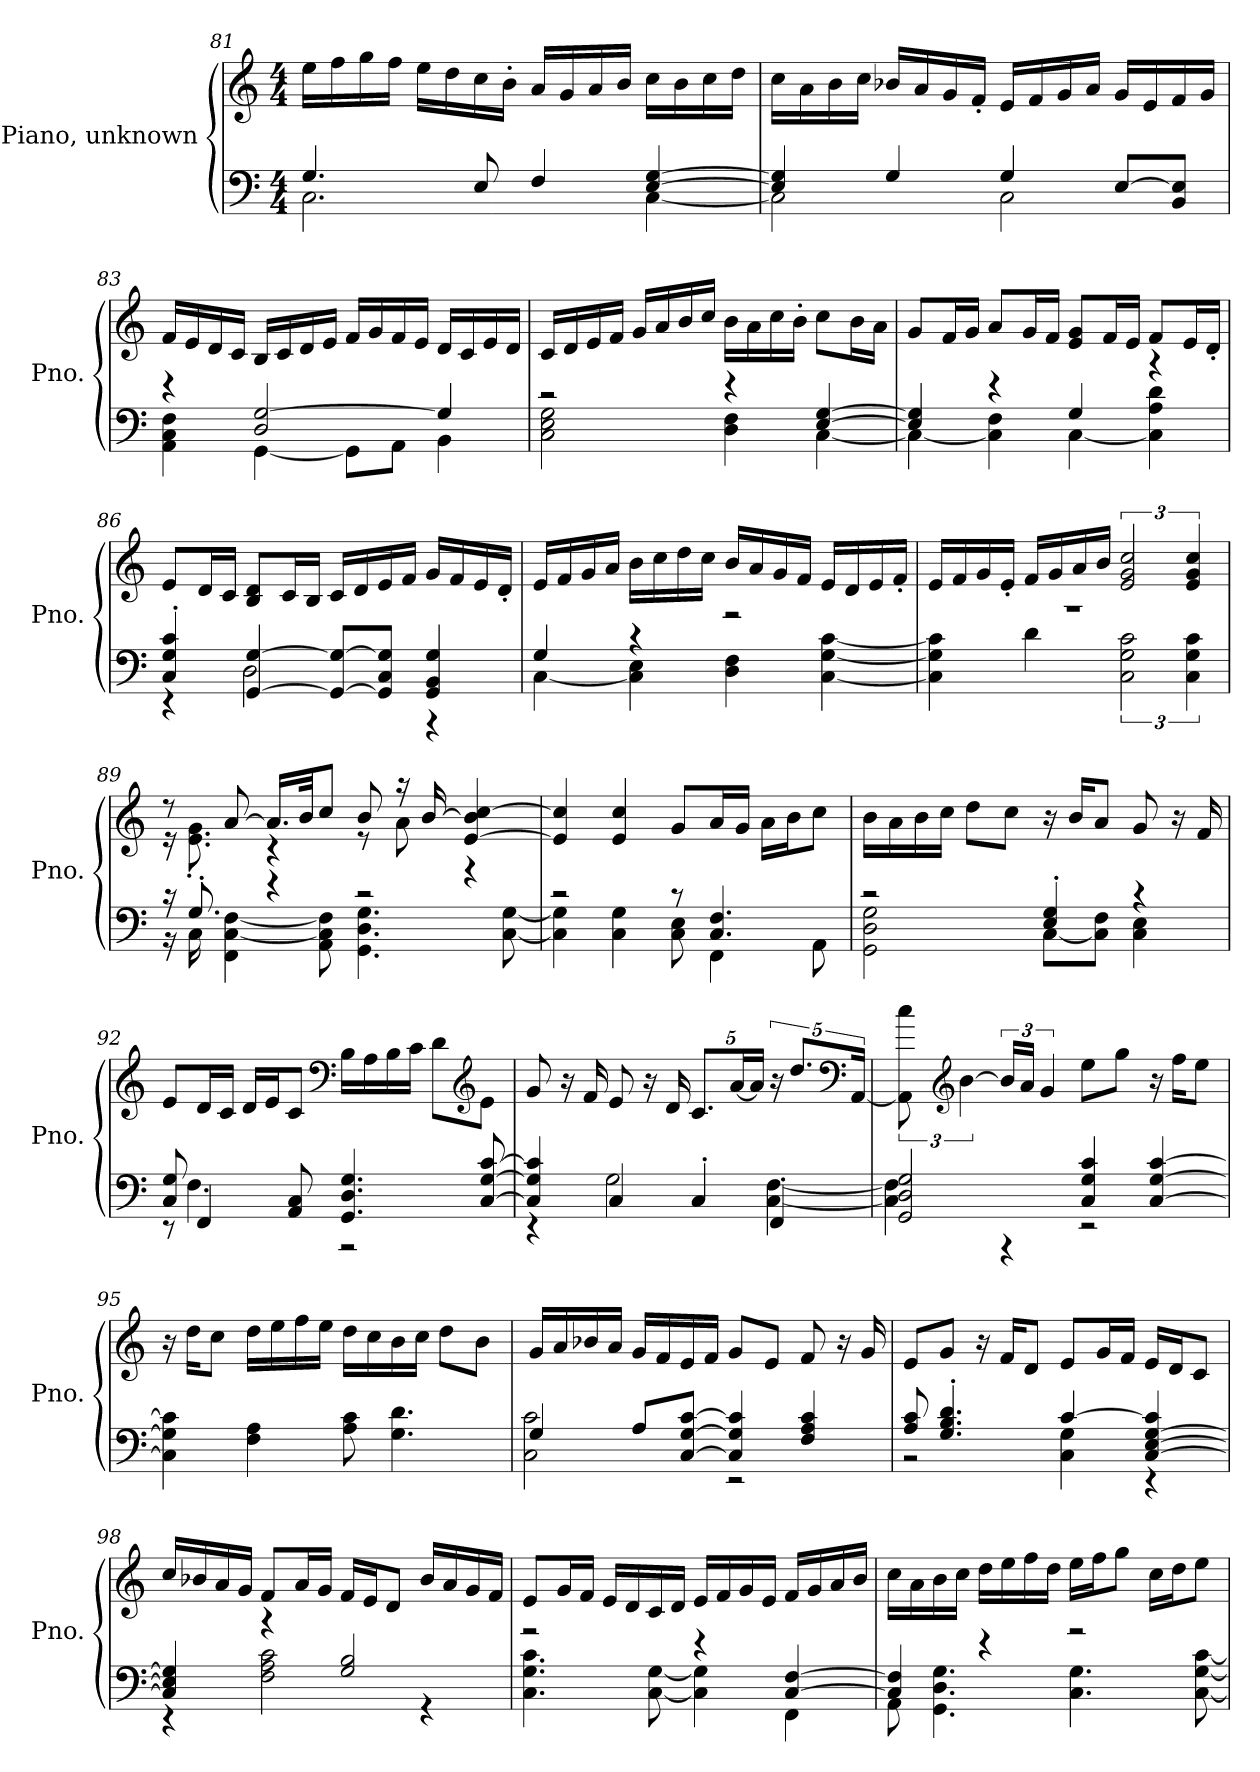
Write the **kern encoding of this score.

**kern	**kern
*part1	*part1
*staff2	*staff1
*I"Piano, unknown	*
*I'Pno.	*
*clefF4	*clefG2
*k[]	*k[]
*M4/4	*M4/4
=81	=81
*^	*
4.G/	2.C\	16ee\LL
.	.	16ff\
.	.	16gg\
.	.	16ff\JJ
.	.	16ee\LL
.	.	16dd\
8E/	.	16cc\
.	.	16b'\JJ
4F/	.	16a/LL
.	.	16g/
.	.	16a/
.	.	16b/JJ
[4E/ [4G/	[4C\	16cc\LL
.	.	16b\
.	.	16cc\
.	.	16dd\JJ
!!LO:LB:g=z
=82	=82	=82
4E/] 4G/]	2C\]	16cc\LL
.	.	16a\
.	.	16b\
.	.	16cc\JJ
4G/	.	16b-X/LL
.	.	16a/
.	.	16g/
.	.	16f'/JJ
4G/	2C\	16e/LL
.	.	16f/
.	.	16g/
.	.	16a/JJ
[8E/L	.	16g/LL
.	.	16e/
8BB/ 8E/]J	.	16f/
.	.	16g/JJ
=83	=83	=83
4r	4AA\ 4C\ 4F\	16f/LL
.	.	16e/
.	.	16d/
.	.	16c/JJ
2D/ [2G/	[4GG\	16B/LL
.	.	16c/
.	.	16d/
.	.	16e/JJ
.	8GG\L]	16f/LL
.	.	16g/
.	8AA\J	16f/
.	.	16e/JJ
4G/]	4BB\	16d/LL
.	.	16c/
.	.	16e/
.	.	16d/JJ
!!LO:LB:g=z
=84	=84	=84
2r	2C\ 2E\ 2G\	16c/LL
.	.	16d/
.	.	16e/
.	.	16f/JJ
.	.	16g/LL
.	.	16a/
.	.	16b/
.	.	16cc/JJ
4r	4D\ 4F\	16b\LL
.	.	16a\
.	.	16cc\
.	.	16b'\JJ
[4E/ [4G/	[4C\	8cc\L
.	.	16b\L
.	.	16a\JJ
=85	=85	=85
4E/] 4G/]	4C\_	8g/L
.	.	16f/L
.	.	16g/JJ
4r	4C\] 4F\	8a/L
.	.	16g/L
.	.	16f/JJ
4G/	[4C\	8e/ 8g/L
.	.	16f/L
.	.	16e/JJ
4r	4C\] 4A\ 4d\	8f/L
.	.	16e/L
.	.	16d'/JJ
=86	=86	=86
4C/' 4G/' 4c/'	4r	8e/L
.	.	16d/L
.	.	16c/JJ
[4GG/ [4G/	2D\	8B/ 8d/L
.	.	16c/L
.	.	16B/JJ
8GG/_ 8G/_L	.	16c/LL
.	.	16d/
8GG/] 8C/ 8G/]J	.	16e/
.	.	16f/JJ
4GG/ 4BB/ 4G/	4r	16g/LL
.	.	16f/
.	.	16e/
.	.	16d'/JJ
!!LO:LB:g=z
=87	=87	=87
4G/	[4C\	16e/LL
.	.	16f/
.	.	16g/
.	.	16a/JJ
4r	4C\] 4E\	16b\LL
.	.	16cc\
.	.	16dd\
.	.	16cc\JJ
2r	4D\ 4F\	16b/LL
.	.	16a/
.	.	16g/
.	.	16f/JJ
.	[4C\ [4G\ [4c\	16e/LL
.	.	16d/
.	.	16e/
.	.	16f'/JJ
=88	=88	=88
1r	4C\] 4G\] 4c\]	16e/LL
.	.	16f/
.	.	16g/
.	.	16e'/JJ
.	4d\	16f/LL
.	.	16g/
.	.	16a/
.	.	16b/JJ
.	3C\ 3G\ 3c\	3e/ 3g/ 3cc/
.	6C\ 6G\ 6c\	6e/ 6g/ 6cc/
=89	=89	=89
*	*	*^
16r	16r	8r	16r
8.G'/	16C\	.	8.e\' 8.g\'
.	4FF\ [4C\ [4F\	[8a/	.
4r	.	16.a/LL]	4r
.	.	32b/JK	.
.	8AA\ 8C\] 8F\]	8cc/J	.
2r	4.GG\ 4.D\ 4.G\	8b/	8r
.	.	16r	8a\
.	.	[16b/	.
.	.	[4e/ 4b/] [4cc/	4r
.	[8C\ [8G\	.	.
*	*	*v	*v
!!LO:LB:g=z
=90	=90	=90
2r	4C\] 4G\]	4e/] 4cc/]
.	4C\ 4G\	4e/ 4cc/
8r	8C\ 8E\	8g/L
4.C/ 4.F/	4FF\	16a/L
.	.	16g/JJ
.	.	16a\LL
.	.	16b\J
.	8AA\	8cc\J
=91	=91	=91
2r	2GG\ 2D\ 2G\	16b\LL
.	.	16a\
.	.	16b\
.	.	16cc\JJ
.	.	8dd\L
.	.	8cc\J
4E/' 4G/'	[8C\L	16r
.	.	16b/KL
.	8C\] 8F\J	8a/J
4r	4C\ 4E\	8g/
.	.	16r
.	.	16f/
=92	=92	=92
8C/ 8G/	8r	8e/L
4FF/	4.F\	16d/L
.	.	16c/JJ
.	.	16d/LL
.	.	16e/J
8AA/ 8C/	.	8c/J
*	*	*clefF4
4.GG/ 4.D/ 4.G/	2r	16B\LL
.	.	16A\
.	.	16B\
.	.	16c\JJ
.	.	8d\L
*	*	*clefG2
[8C/ [8G/ [8c/	.	8e\J
!!LO:PB:g=z
=93	=93	=93
4C/] 4G/] 4c/]	4r	8g/
.	.	16r
.	.	16f/
4C/	2G\	8e/
.	.	16r
.	.	16d/
4C'/	.	10.c/L
.	.	[20a/L
.	.	20a/JJ]
4FF'/	[4C\ [4F\	20r
.	.	10.dd/L
*	*	*clefF4
.	.	[20AA/Jk
=94	=94	=94
2GG/ 2D/ 2G/	4C\] 4F\]	12AA\] 12cc\
*	*	*clefG2
.	.	[6b\
.	4r	24b/LL]
.	.	24a/JJ
.	.	6g/
4C/ 4G/ 4c/	2r	8ee\L
.	.	8gg\J
[4C/ [4G/ [4c/	.	16r
.	.	16ff\KL
.	.	8ee\J
*v	*v	*
=95	=95
4C\] 4G\] 4c\]	16r
.	16dd\KL
.	8cc\J
4F\ 4A\	16dd\LL
.	16ee\
.	16ff\
.	16ee\JJ
8A\ 8c\	16dd\LL
.	16cc\
4.G\ 4.d\	16b\
.	16cc\JJ
.	8dd\L
.	8b\J
!!LO:LB:g=z
=96	=96
*^	*
4G/	2C\ 2c\	16g/LL
.	.	16a/
.	.	16b-X/
.	.	16a/JJ
8A/L	.	16g/LL
.	.	16f/
[8C/ [8G/ [8c/J	.	16e/
.	.	16f/JJ
4C/] 4G/] 4c/]	2r	8g/L
.	.	8e/J
4F/ 4A/ 4c/	.	8f/
.	.	16r
.	.	16g/
=97	=97	=97
8A/ 8c/	2r	8e/L
4.G/' 4.B/' 4.d/'	.	8g/J
.	.	16r
.	.	16f/KL
.	.	8d/J
[4c/	4C\ 4G\	8e/L
.	.	16g/L
.	.	16f/JJ
[4C/ [4E/ [4G/ 4c/]	4r	16e/LL
.	.	16d/J
.	.	8c/J
=98	=98	=98
4C/] 4E/] 4G/]	4r	16cc/LL
.	.	16b-X/
.	.	16a/
.	.	16g/JJ
4r	2F\ 2A\ 2c\	8f/L
.	.	16a/L
.	.	16g/JJ
2G/ 2B/	.	16f/LL
.	.	16e/J
.	.	8d/J
.	4r	16b-/LL
.	.	16a/
.	.	16g/
.	.	16f/JJ
!!LO:LB:g=z
=99	=99	=99
2r	4.C\ 4.G\ 4.c\	8e/L
.	.	16g/L
.	.	16f/JJ
.	.	16e/LL
.	.	16d/
.	[8C\ [8G\	16c/
.	.	16d/JJ
4r	4C\] 4G\]	16e/LL
.	.	16f/
.	.	16g/
.	.	16e/JJ
[4C/ [4F/	4FF\	16f/LL
.	.	16g/
.	.	16a/
.	.	16b/JJ
=100	=100	=100
4C/] 4F/]	8AA\	16cc\LL
.	.	16a\
.	4.GG\ 4.D\ 4.G\	16b\
.	.	16cc\JJ
4r	.	16dd\LL
.	.	16ee\
.	.	16ff\
.	.	16dd\JJ
2r	4.C\ 4.G\	16ee\LL
.	.	16ff\J
.	.	8gg\J
.	.	16cc\LL
.	.	16dd\J
.	[8C\ [8G\ [8c\	8ee\J
*v	*v	*
=	=
*-	*-
